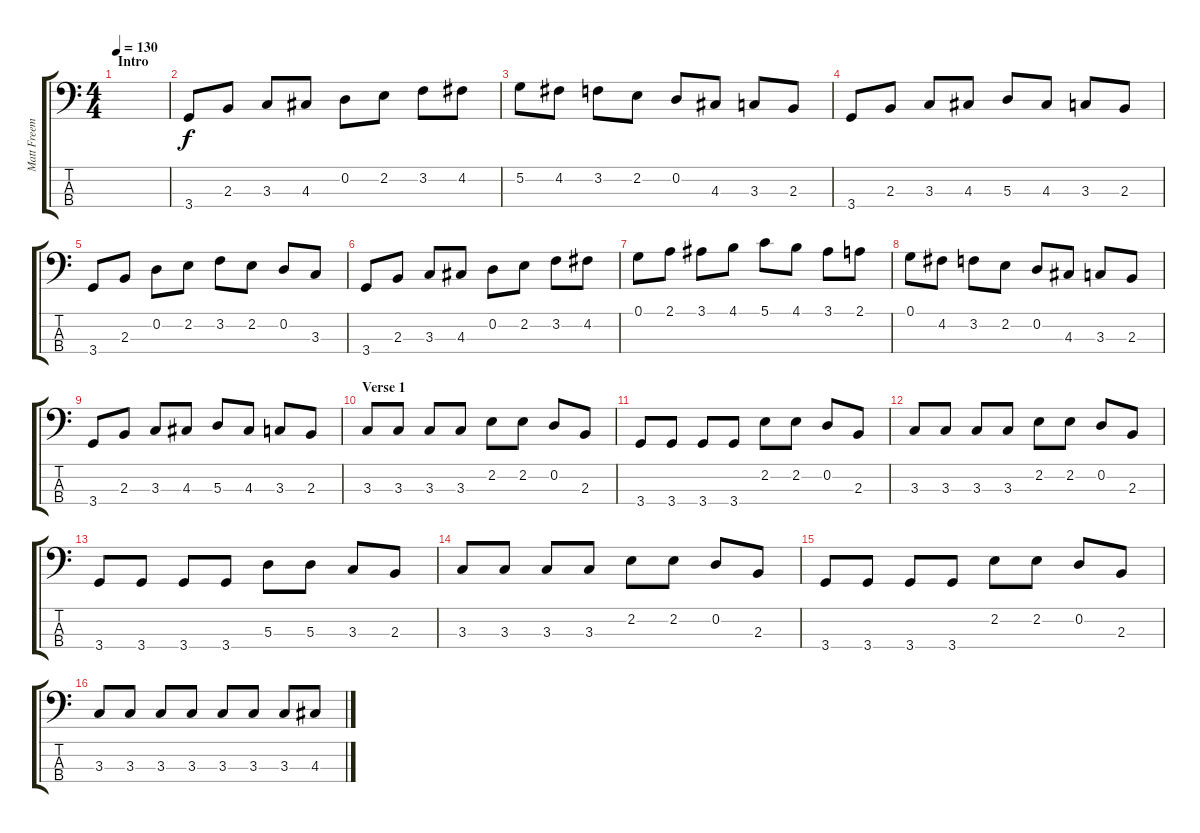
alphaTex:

\track ("Matt Freeman" "Matt Freem") {instrument electricbasspick}
\staff {score tabs}
\tuning (G2 D2 A1 E1) {hide}
\ts (4 4)
\section ("" "Intro")
\tempo 130
\clef f4
\ks c
|
3.4.8 2.3.8 3.3.8 4.3.8 0.2.8 2.2.8 3.2.8 4.2.8 |
5.2.8 4.2.8 3.2.8 2.2.8 0.2.8 4.3.8 3.3.8 2.3.8 |
3.4.8 2.3.8 3.3.8 4.3.8 5.3.8 4.3.8 3.3.8 2.3.8 |
3.4.8 2.3.8 0.2.8 2.2.8 3.2.8 2.2.8 0.2.8 3.3.8 |
3.4.8 2.3.8 3.3.8 4.3.8 0.2.8 2.2.8 3.2.8 4.2.8 |
0.1.8 2.1.8 3.1.8 4.1.8 5.1.8 4.1.8 3.1.8 2.1.8 |
0.1.8 4.2.8 3.2.8 2.2.8 0.2.8 4.3.8 3.3.8 2.3.8 |
3.4.8 2.3.8 3.3.8 4.3.8 5.3.8 4.3.8 3.3.8 2.3.8 |
\section ("" "Verse 1")
3.3.8 3.3.8 3.3.8 3.3.8 2.2.8 2.2.8 0.2.8 2.3.8 |
3.4.8 3.4.8 3.4.8 3.4.8 2.2.8 2.2.8 0.2.8 2.3.8 |
3.3.8 3.3.8 3.3.8 3.3.8 2.2.8 2.2.8 0.2.8 2.3.8 |
3.4.8 3.4.8 3.4.8 3.4.8 5.3.8 5.3.8 3.3.8 2.3.8 |
3.3.8 3.3.8 3.3.8 3.3.8 2.2.8 2.2.8 0.2.8 2.3.8 |
3.4.8 3.4.8 3.4.8 3.4.8 2.2.8 2.2.8 0.2.8 2.3.8 |
3.3.8 3.3.8 3.3.8 3.3.8 3.3.8 3.3.8 3.3.8 4.3.8
